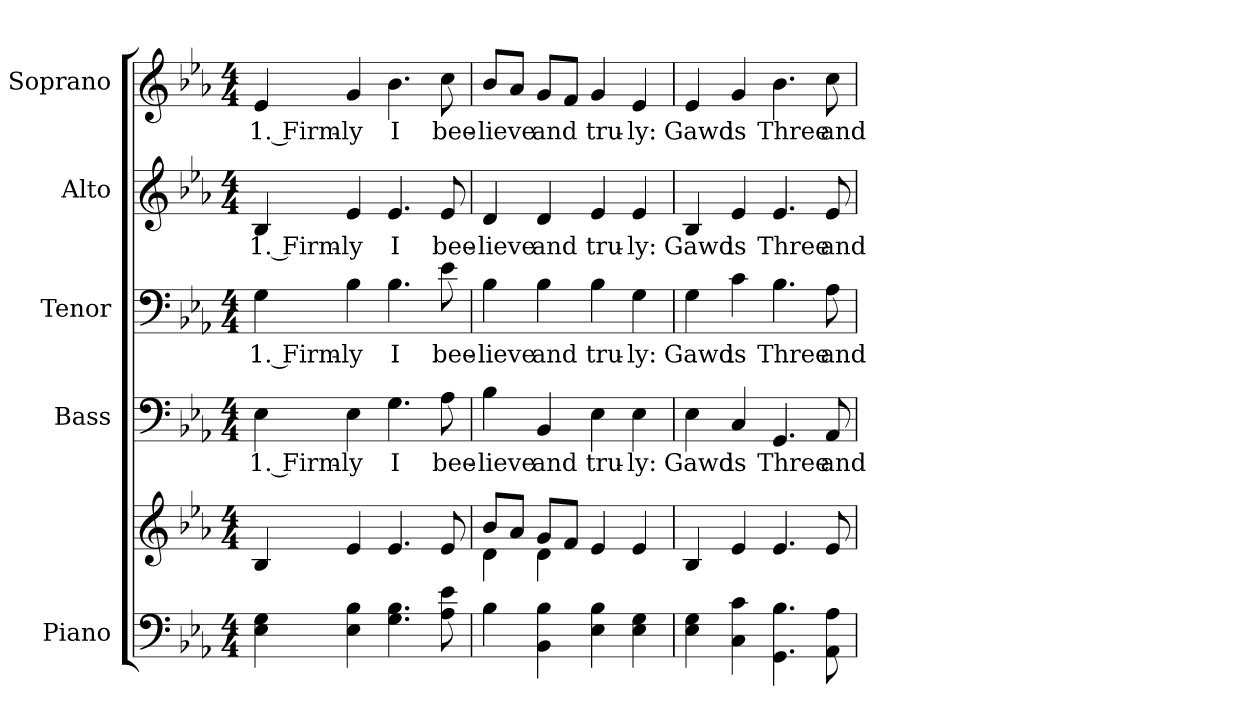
**kern	**kern	**kern	**text	**kern	**text	**kern	**text	**kern	**text
*part5	*part5	*part4	*part4	*part3	*part3	*part2	*part2	*part1	*part1
*staff6	*staff5	*staff4	*staff4	*staff3	*staff3	*staff2	*staff2	*staff1	*staff1
*I"Piano	*	*I"Bass	*	*I"Tenor	*	*I"Alto	*	*I"Soprano	*
*I'Pno.	*	*I'B.	*	*I'T.	*	*I'A.	*	*I'S.	*
!!LO:PB:g=z
*clefF4	*clefG2	*clefF4	*	*clefF4	*	*clefG2	*	*clefG2	*
*k[b-e-a-]	*k[b-e-a-]	*k[b-e-a-]	*	*k[b-e-a-]	*	*k[b-e-a-]	*	*k[b-e-a-]	*
*E-:	*E-:	*E-:	*	*E-:	*	*E-:	*	*E-:	*
*M4/4	*M4/4	*M4/4	*	*M4/4	*	*M4/4	*	*M4/4	*
*MM130	*MM130	*MM130	*	*MM130	*	*MM130	*	*MM130	*
=1	=1	=1	=1	=1	=1	=1	=1	=1	=1
!	!	!	!LO:LY:b:color=#000000	!	!	!	!	!	!
!	!	!	!	!	!LO:LY:b:color=#000000	!	!	!	!
!	!	!	!	!	!	!	!LO:LY:b:color=#000000	!	!
!	!	!	!	!	!	!	!	!	!LO:LY:b:color=#000000
4E-i\ 4Gi	4B-i/	4E-i\	1. Firm-	4Gi\	1. Firm-	4B-i/	1. Firm-	4e-i/	1. Firm-
!	!	!	!LO:LY:b:color=#000000	!	!	!	!	!	!
!	!	!	!	!	!LO:LY:b:color=#000000	!	!	!	!
!	!	!	!	!	!	!	!LO:LY:b:color=#000000	!	!
!	!	!	!	!	!	!	!	!	!LO:LY:b:color=#000000
4E-i\ 4B-i	4e-i/	4E-i\	-ly	4B-i\	-ly	4e-i/	-ly	4gi/	-ly
!	!	!	!LO:LY:b:color=#000000	!	!	!	!	!	!
!	!	!	!	!	!LO:LY:b:color=#000000	!	!	!	!
!	!	!	!	!	!	!	!LO:LY:b:color=#000000	!	!
!	!	!	!	!	!	!	!	!	!LO:LY:b:color=#000000
4.Gi\ 4.B-i	4.e-i/	4.Gi\	I	4.B-i\	I	4.e-i/	I	4.b-i\	I
!	!	!	!LO:LY:b:color=#000000	!	!	!	!	!	!
!	!	!	!	!	!LO:LY:b:color=#000000	!	!	!	!
!	!	!	!	!	!	!	!LO:LY:b:color=#000000	!	!
!	!	!	!	!	!	!	!	!	!LO:LY:b:color=#000000
8A-i\ 8e-i	8e-i/	8A-i\	bee-	8e-i\	bee-	8e-i/	bee-	8cci\	bee-
=2	=2	=2	=2	=2	=2	=2	=2	=2	=2
*	*^	*	*	*	*	*	*	*	*
!	!	!	!	!LO:LY:b:color=#000000	!	!	!	!	!	!
!	!	!	!	!	!	!LO:LY:b:color=#000000	!	!	!	!
!	!	!	!	!	!	!	!	!LO:LY:b:color=#000000	!	!
!	!	!	!	!	!	!	!	!	!	!LO:LY:b:color=#000000
4B-i\	8b-i/L	4di\	4B-i\	-lieve	4B-i\	-lieve	4di/	-lieve	8b-i/L	-lieve
.	8a-i/J	.	.	.	.	.	.	.	8a-i/J	.
!	!	!	!	!LO:LY:b:color=#000000	!	!	!	!	!	!
!	!	!	!	!	!	!LO:LY:b:color=#000000	!	!	!	!
!	!	!	!	!	!	!	!	!LO:LY:b:color=#000000	!	!
!	!	!	!	!	!	!	!	!	!	!LO:LY:b:color=#000000
4BB-i\ 4B-i	8gi/L	4di\	4BB-i/	and	4B-i\	and	4di/	and	8gi/L	and
.	8fi/J	.	.	.	.	.	.	.	8fi/J	.
!	!	!	!	!LO:LY:b:color=#000000	!	!	!	!	!	!
!	!	!	!	!	!	!LO:LY:b:color=#000000	!	!	!	!
!	!	!	!	!	!	!	!	!LO:LY:b:color=#000000	!	!
!	!	!	!	!	!	!	!	!	!	!LO:LY:b:color=#000000
4E-i\ 4B-i	4e-i/	2ryy	4E-i\	tru-	4B-i\	tru-	4e-i/	tru-	4gi/	tru-
!	!	!	!	!LO:LY:b:color=#000000	!	!	!	!	!	!
!	!	!	!	!	!	!LO:LY:b:color=#000000	!	!	!	!
!	!	!	!	!	!	!	!	!LO:LY:b:color=#000000	!	!
!	!	!	!	!	!	!	!	!	!	!LO:LY:b:color=#000000
4E-i\ 4Gi	4e-i/	.	4E-i\	-ly:	4Gi\	-ly:	4e-i/	-ly:	4e-i/	-ly:
*	*v	*v	*	*	*	*	*	*	*	*
!!LO:PB:g=z
=3	=3	=3	=3	=3	=3	=3	=3	=3	=3
!	!	!	!LO:LY:b:color=#000000	!	!	!	!	!	!
!	!	!	!	!	!LO:LY:b:color=#000000	!	!	!	!
!	!	!	!	!	!	!	!LO:LY:b:color=#000000	!	!
!	!	!	!	!	!	!	!	!	!LO:LY:b:color=#000000
4E-i\ 4Gi	4B-i/	4E-i\	Gawd	4Gi\	Gawd	4B-i/	Gawd	4e-i/	Gawd
!	!	!	!LO:LY:b:color=#000000	!	!	!	!	!	!
!	!	!	!	!	!LO:LY:b:color=#000000	!	!	!	!
!	!	!	!	!	!	!	!LO:LY:b:color=#000000	!	!
!	!	!	!	!	!	!	!	!	!LO:LY:b:color=#000000
4Ci\ 4ci	4e-i/	4Ci/	is	4ci\	is	4e-i/	is	4gi/	is
!	!	!	!LO:LY:b:color=#000000	!	!	!	!	!	!
!	!	!	!	!	!LO:LY:b:color=#000000	!	!	!	!
!	!	!	!	!	!	!	!LO:LY:b:color=#000000	!	!
!	!	!	!	!	!	!	!	!	!LO:LY:b:color=#000000
4.GGi\ 4.B-i	4.e-i/	4.GGi/	Three	4.B-i\	Three	4.e-i/	Three	4.b-i\	Three
!	!	!	!LO:LY:b:color=#000000	!	!	!	!	!	!
!	!	!	!	!	!LO:LY:b:color=#000000	!	!	!	!
!	!	!	!	!	!	!	!LO:LY:b:color=#000000	!	!
!	!	!	!	!	!	!	!	!	!LO:LY:b:color=#000000
8AA-i\ 8A-i	8e-i/	8AA-i/	and	8A-i\	and	8e-i/	and	8cci\	and
=	=	=	=	=	=	=	=	=	=
*-	*-	*-	*-	*-	*-	*-	*-	*-	*-
